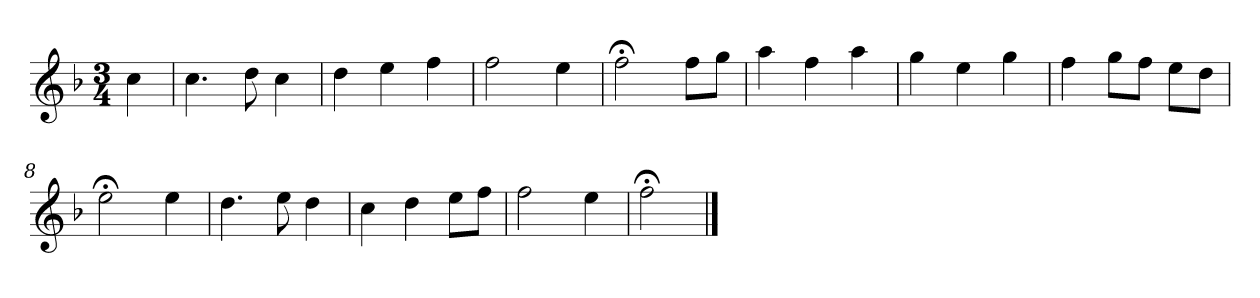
**kern
*part1
*staff1
*k[b-]
*F:
*M3/4
*MM120
=
4cc
=1
4.cc
8dd
4cc
=2
4dd
4ee
4ff
=3
2ff
4ee
=4
2ff;<
8ffL
8ggJ
=5
4aa
4ff
4aa
=6
4gg
4ee
4gg
=7
4ff
8ggL
8ffJ
8eeL
8ddJ
=8
2ee;<
4ee
=9
4.dd
8ee
4dd
=10
4cc
4dd
8eeL
8ffJ
=11
2ff
4ee
=12
2ff;<
==
*-
